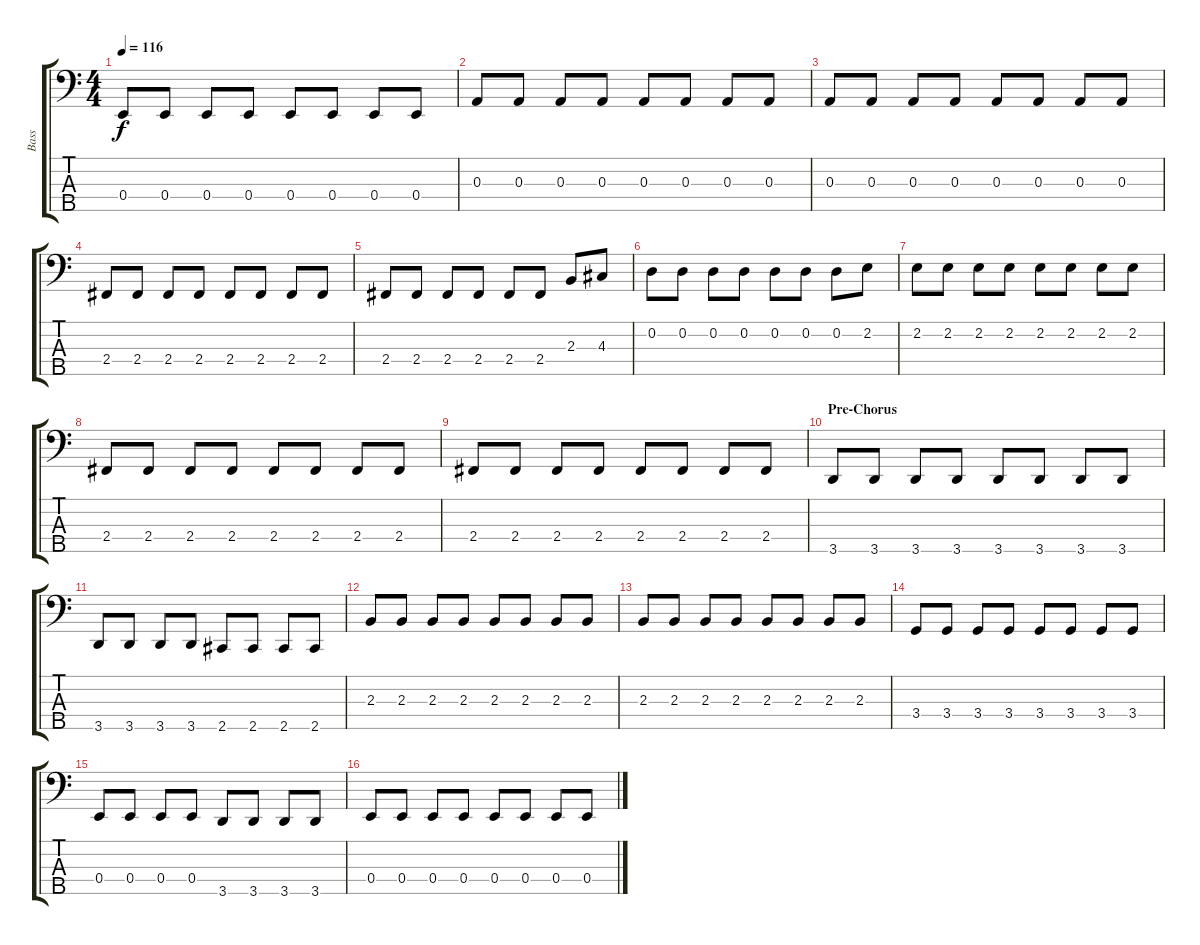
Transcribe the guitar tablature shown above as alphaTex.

\track ("Bass" "Bass") {instrument electricbasspick}
\staff {score tabs}
\tuning (G2 D2 A1 E1 B0) {hide}
\ts (4 4)
\tempo 116
\clef f4
\ks c
0.4.8{dy f} 0.4.8 0.4.8 0.4.8 0.4.8 0.4.8 0.4.8 0.4.8 |
0.3.8 0.3.8 0.3.8 0.3.8 0.3.8 0.3.8 0.3.8 0.3.8 |
0.3.8 0.3.8 0.3.8 0.3.8 0.3.8 0.3.8 0.3.8 0.3.8 |
2.4.8 2.4.8 2.4.8 2.4.8 2.4.8 2.4.8 2.4.8 2.4.8 |
2.4.8 2.4.8 2.4.8 2.4.8 2.4.8 2.4.8 2.3.8 4.3.8 |
0.2.8 0.2.8 0.2.8 0.2.8 0.2.8 0.2.8 0.2.8 2.2.8 |
2.2.8 2.2.8 2.2.8 2.2.8 2.2.8 2.2.8 2.2.8 2.2.8 |
2.4.8 2.4.8 2.4.8 2.4.8 2.4.8 2.4.8 2.4.8 2.4.8 |
2.4.8 2.4.8 2.4.8 2.4.8 2.4.8 2.4.8 2.4.8 2.4.8 |
\section ("" "Pre-Chorus")
3.5.8 3.5.8 3.5.8 3.5.8 3.5.8 3.5.8 3.5.8 3.5.8 |
3.5.8 3.5.8 3.5.8 3.5.8 2.5.8 2.5.8 2.5.8 2.5.8 |
2.3.8 2.3.8 2.3.8 2.3.8 2.3.8 2.3.8 2.3.8 2.3.8 |
2.3.8 2.3.8 2.3.8 2.3.8 2.3.8 2.3.8 2.3.8 2.3.8 |
3.4.8 3.4.8 3.4.8 3.4.8 3.4.8 3.4.8 3.4.8 3.4.8 |
0.4.8 0.4.8 0.4.8 0.4.8 3.5.8 3.5.8 3.5.8 3.5.8 |
0.4.8 0.4.8 0.4.8 0.4.8 0.4.8 0.4.8 0.4.8 0.4.8
